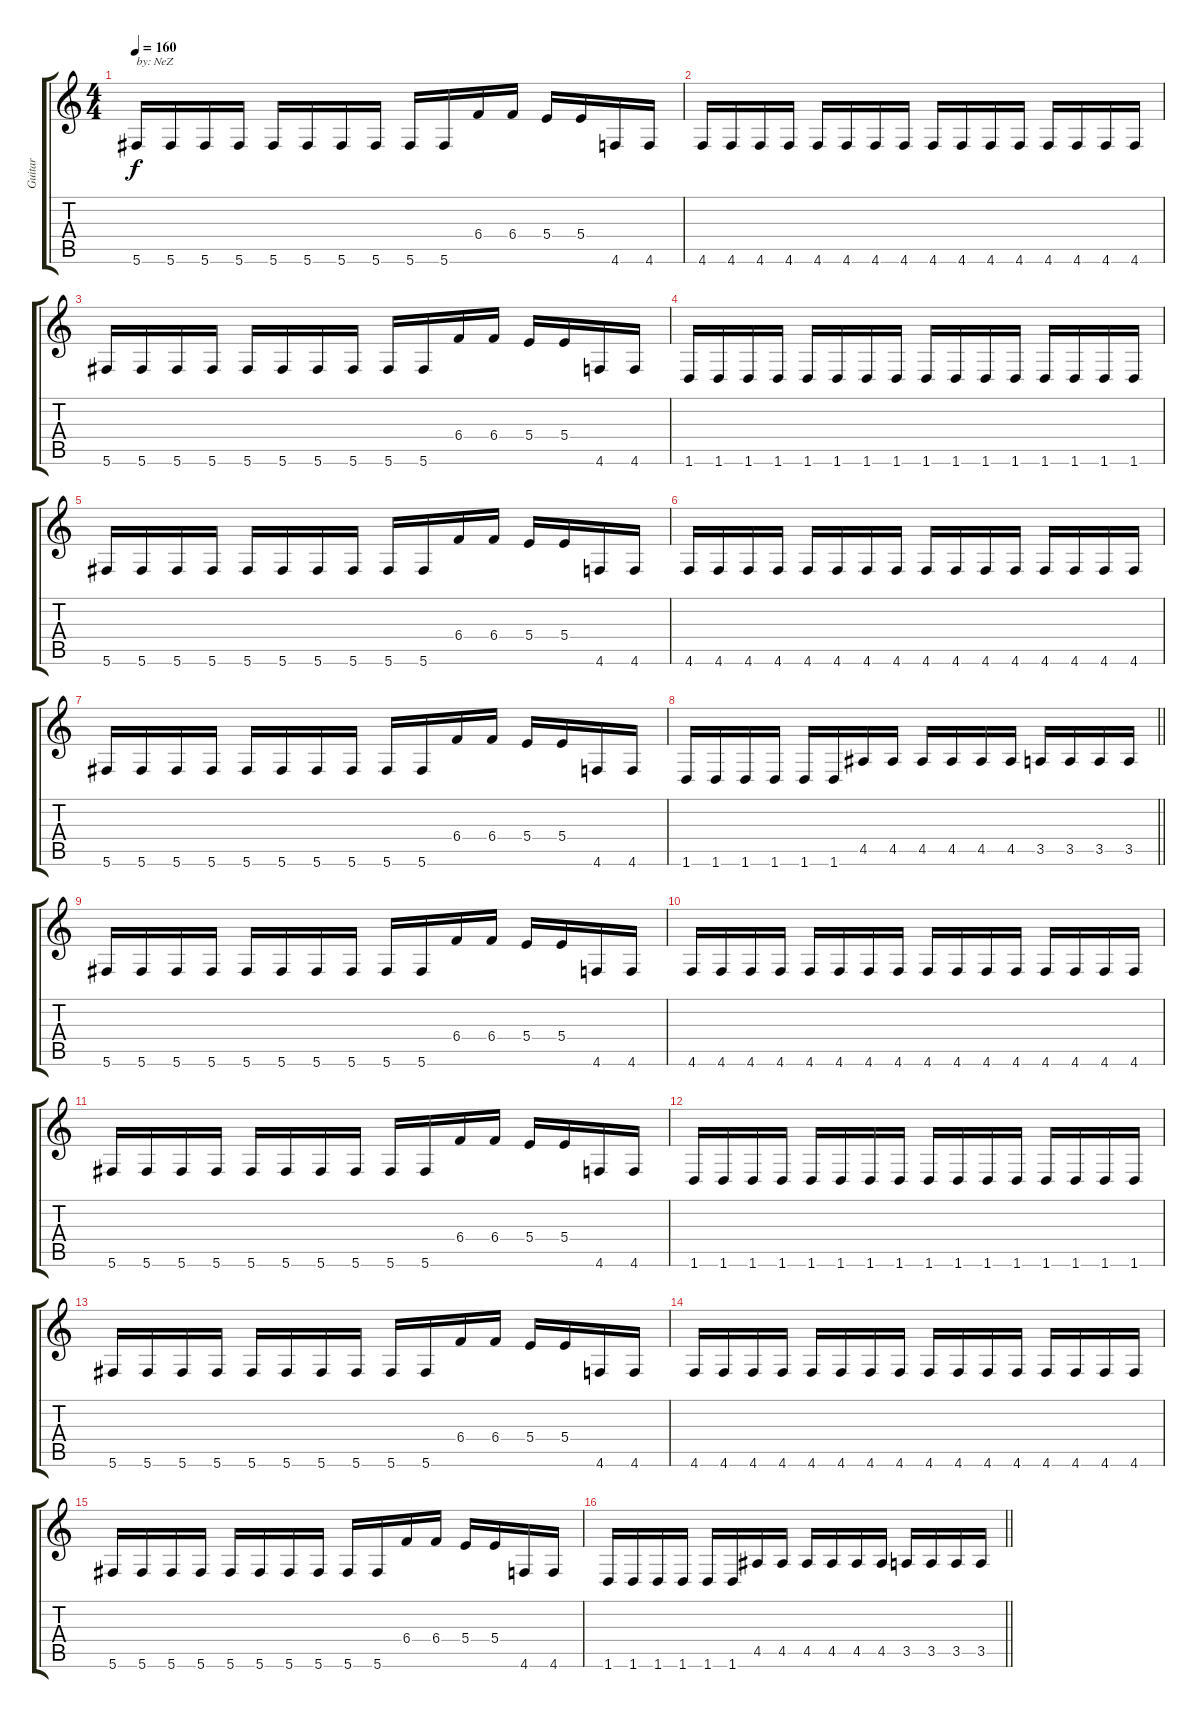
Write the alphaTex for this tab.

\track ("Guitar" "Guitar") {instrument distortionguitar}
\staff {score tabs}
\tuning (Db4 Ab3 E3 B2 Gb2 Db2) {hide}
\ts (4 4)
\tempo 160
\clef g2
\ks c
5.6.16{txt "by: NeZ" dy f instrument distortionguitar} 5.6.16 5.6.16 5.6.16 5.6.16 5.6.16 5.6.16 5.6.16 5.6.16 5.6.16 6.4.16 6.4.16 5.4.16 5.4.16 4.6.16 4.6.16 |
4.6.16 4.6.16 4.6.16 4.6.16 4.6.16 4.6.16 4.6.16 4.6.16 4.6.16 4.6.16 4.6.16 4.6.16 4.6.16 4.6.16 4.6.16 4.6.16 |
5.6.16 5.6.16 5.6.16 5.6.16 5.6.16 5.6.16 5.6.16 5.6.16 5.6.16 5.6.16 6.4.16 6.4.16 5.4.16 5.4.16 4.6.16 4.6.16 |
1.6.16 1.6.16 1.6.16 1.6.16 1.6.16 1.6.16 1.6.16 1.6.16 1.6.16 1.6.16 1.6.16 1.6.16 1.6.16 1.6.16 1.6.16 1.6.16 |
5.6.16 5.6.16 5.6.16 5.6.16 5.6.16 5.6.16 5.6.16 5.6.16 5.6.16 5.6.16 6.4.16 6.4.16 5.4.16 5.4.16 4.6.16 4.6.16 |
4.6.16 4.6.16 4.6.16 4.6.16 4.6.16 4.6.16 4.6.16 4.6.16 4.6.16 4.6.16 4.6.16 4.6.16 4.6.16 4.6.16 4.6.16 4.6.16 |
5.6.16 5.6.16 5.6.16 5.6.16 5.6.16 5.6.16 5.6.16 5.6.16 5.6.16 5.6.16 6.4.16 6.4.16 5.4.16 5.4.16 4.6.16 4.6.16 |
\barLineRight lightlight
1.6.16 1.6.16 1.6.16 1.6.16 1.6.16 1.6.16 4.5.16 4.5.16 4.5.16 4.5.16 4.5.16 4.5.16 3.5.16 3.5.16 3.5.16 3.5.16 |
5.6.16 5.6.16 5.6.16 5.6.16 5.6.16 5.6.16 5.6.16 5.6.16 5.6.16 5.6.16 6.4.16 6.4.16 5.4.16 5.4.16 4.6.16 4.6.16 |
4.6.16 4.6.16 4.6.16 4.6.16 4.6.16 4.6.16 4.6.16 4.6.16 4.6.16 4.6.16 4.6.16 4.6.16 4.6.16 4.6.16 4.6.16 4.6.16 |
5.6.16 5.6.16 5.6.16 5.6.16 5.6.16 5.6.16 5.6.16 5.6.16 5.6.16 5.6.16 6.4.16 6.4.16 5.4.16 5.4.16 4.6.16 4.6.16 |
1.6.16 1.6.16 1.6.16 1.6.16 1.6.16 1.6.16 1.6.16 1.6.16 1.6.16 1.6.16 1.6.16 1.6.16 1.6.16 1.6.16 1.6.16 1.6.16 |
5.6.16 5.6.16 5.6.16 5.6.16 5.6.16 5.6.16 5.6.16 5.6.16 5.6.16 5.6.16 6.4.16 6.4.16 5.4.16 5.4.16 4.6.16 4.6.16 |
4.6.16 4.6.16 4.6.16 4.6.16 4.6.16 4.6.16 4.6.16 4.6.16 4.6.16 4.6.16 4.6.16 4.6.16 4.6.16 4.6.16 4.6.16 4.6.16 |
5.6.16 5.6.16 5.6.16 5.6.16 5.6.16 5.6.16 5.6.16 5.6.16 5.6.16 5.6.16 6.4.16 6.4.16 5.4.16 5.4.16 4.6.16 4.6.16 |
\barLineRight lightlight
1.6.16 1.6.16 1.6.16 1.6.16 1.6.16 1.6.16 4.5.16 4.5.16 4.5.16 4.5.16 4.5.16 4.5.16 3.5.16 3.5.16 3.5.16 3.5.16
